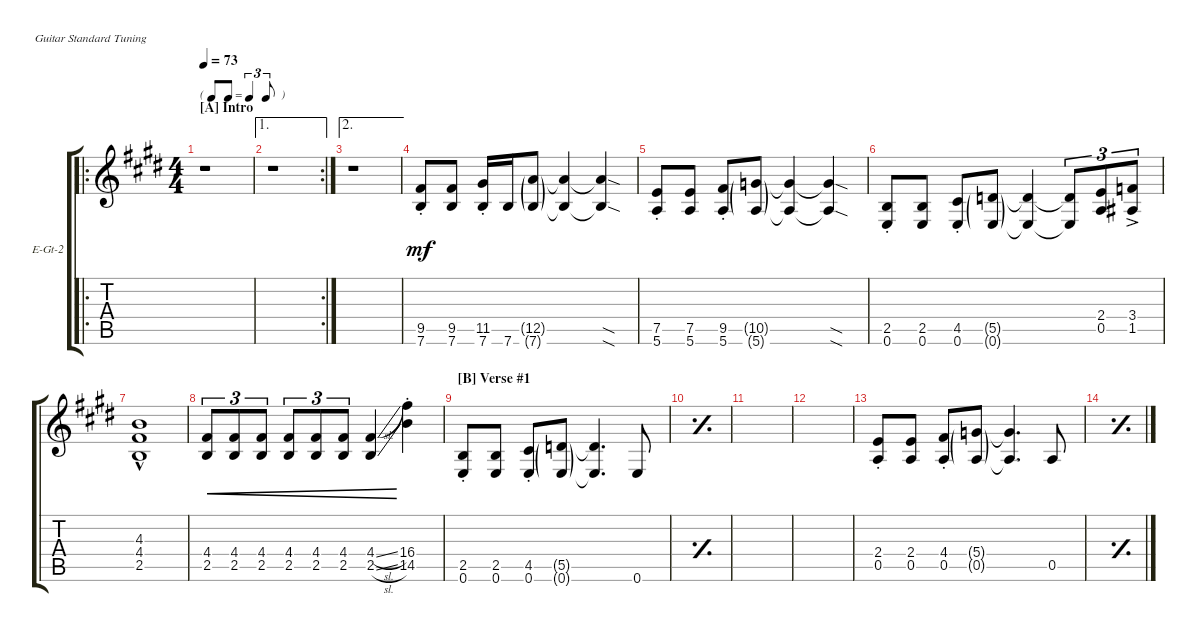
\defaultSystemsLayout 4
\bracketExtendMode groupsimilarinstruments
\firstSystemTrackNameOrientation horizontal
\otherSystemsTrackNameOrientation horizontal
\track ("Electric Guitar #2" "E-Gt-2") {instrument overdrivenguitar}
\staff {score tabs}
\tuning (E4 B3 G3 D3 A2 E2)
\ro
\ts (4 4)
\tf triplet8th
\section ("A" "Intro")
\tempo 73
\clef g2
\ks e
r.1{dy mf instrument overdrivenguitar} |
\ae 1
\rc 2
r.1 |
\ae 2
r.1 |
(9.5{st} 7.6{st}).8 (9.5 7.6).8 (11.5{st} 7.6{st}).16 7.6.16 (12.5{g} 7.6{g}).8 (12.5{t} 7.6{t}).4 (12.5{sod t} 7.6{sod t}).4 |
(7.5{st} 5.6{st}).8 (7.5 5.6).8 (9.5{st} 5.6{st}).8 (10.5{g} 5.6{g}).8 (5.6{t} 10.5{t}).4 (10.5{sod t} 5.6{sod t}).4 |
(2.5{st} 0.6{st}).8 (2.5 0.6).8 (4.5{st} 0.6{st}).8 (5.5{g} 0.6{g}).8 (5.5{t} 0.6{t}).4 (5.5{t} 0.6{t}).8{tu (3 2)} (2.4 0.5).8{tu (3 2)} (3.4{ac} 1.5{ac}).8{tu (3 2)} |
(2.5{hac} 4.4 4.3).1 |
(4.4 2.5).8{tu (3 2) cre} (4.4 2.5).8{tu (3 2) cre} (4.4 2.5).8{tu (3 2) cre} (4.4 2.5).8{tu (3 2) cre} (4.4 2.5).8{tu (3 2) cre} (4.4 2.5).8{tu (3 2) cre} (2.5{sl} 4.4{sl}).4{cre} (16.4{st} 14.5{st}).4 |
\section ("B" "Verse #1")
(2.5{st} 0.6{st}).8 (2.5 0.6).8 (4.5{st} 0.6{st}).8 (5.5{g} 0.6{g}).8 (5.5{t} 0.6{t}).4{d} 0.6.8 |
\simile simple
|
|
|
\simile none
(2.4{st} 0.5{st}).8 (2.4 0.5).8 (4.4{st} 0.5{st}).8 (5.4{g} 0.5{g}).8 (5.4{t} 0.5{t}).4{d} 0.5.8 |
\simile simple
